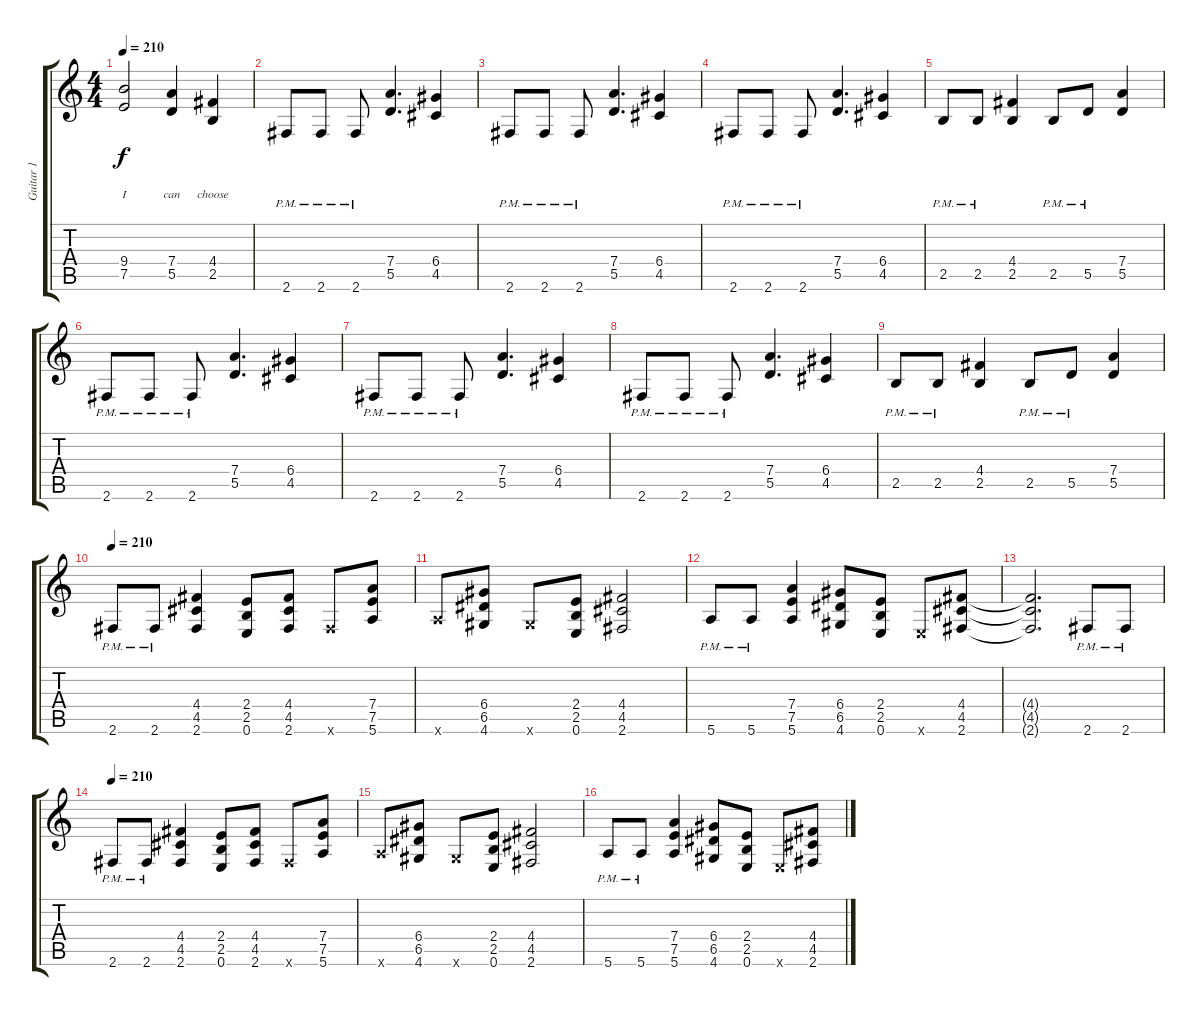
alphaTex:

\track ("Guitar 1" "Guitar 1") {instrument distortionguitar}
\staff {score tabs}
\tuning (E4 B3 G3 D3 A2 E2) {hide}
\ts (4 4)
\tempo 210
\clef g2
\ks c
(9.4 7.5).2{lyrics (0 "") lyrics (1 "") lyrics (2 "") lyrics (3 "") lyrics (4 "I") dy f} (7.4 5.5).4{lyrics (0 "") lyrics (1 "") lyrics (2 "") lyrics (3 "") lyrics (4 "can")} (4.4 2.5).4{lyrics (0 "") lyrics (1 "") lyrics (2 "") lyrics (3 "") lyrics (4 "choose")} |
2.6{pm}.8 2.6{pm}.8 2.6{pm}.8 (7.4 5.5).4{d} (6.4 4.5).4 |
2.6{pm}.8 2.6{pm}.8 2.6{pm}.8 (7.4 5.5).4{d} (6.4 4.5).4 |
2.6{pm}.8 2.6{pm}.8 2.6{pm}.8 (7.4 5.5).4{d} (6.4 4.5).4 |
2.5{pm}.8 2.5{pm}.8 (4.4 2.5).4 2.5{pm}.8 5.5{pm}.8 (7.4 5.5).4 |
2.6{pm}.8 2.6{pm}.8 2.6{pm}.8 (7.4 5.5).4{d} (6.4 4.5).4 |
2.6{pm}.8 2.6{pm}.8 2.6{pm}.8 (7.4 5.5).4{d} (6.4 4.5).4 |
2.6{pm}.8 2.6{pm}.8 2.6{pm}.8 (7.4 5.5).4{d} (6.4 4.5).4 |
2.5{pm}.8 2.5{pm}.8 (4.4 2.5).4 2.5{pm}.8 5.5{pm}.8 (7.4 5.5).4 |
\tempo 210
2.6{pm}.8 2.6{pm}.8 (4.4 4.5 2.6).4 (2.4 2.5 0.6).8 (4.4 4.5 2.6).8 2.6{x}.8 (7.4 7.5 5.6).8 |
5.6{x}.8 (6.4 6.5 4.6).8 4.6{x}.8 (2.4 2.5 0.6).8 (4.4 4.5 2.6).2 |
5.6{pm}.8 5.6{pm}.8 (7.4 7.5 5.6).4 (6.4 6.5 4.6).8 (2.4 2.5 0.6).8 0.6{x}.8 (4.4 4.5 2.6).8 |
(4.4{t} 4.5{t} 2.6{t}).2{d} 2.6{pm}.8 2.6{pm}.8 |
\tempo 210
2.6{pm}.8 2.6{pm}.8 (4.4 4.5 2.6).4 (2.4 2.5 0.6).8 (4.4 4.5 2.6).8 2.6{x}.8 (7.4 7.5 5.6).8 |
5.6{x}.8 (6.4 6.5 4.6).8 4.6{x}.8 (2.4 2.5 0.6).8 (4.4 4.5 2.6).2 |
5.6{pm}.8 5.6{pm}.8 (7.4 7.5 5.6).4 (6.4 6.5 4.6).8 (2.4 2.5 0.6).8 0.6{x}.8 (4.4 4.5 2.6).8
